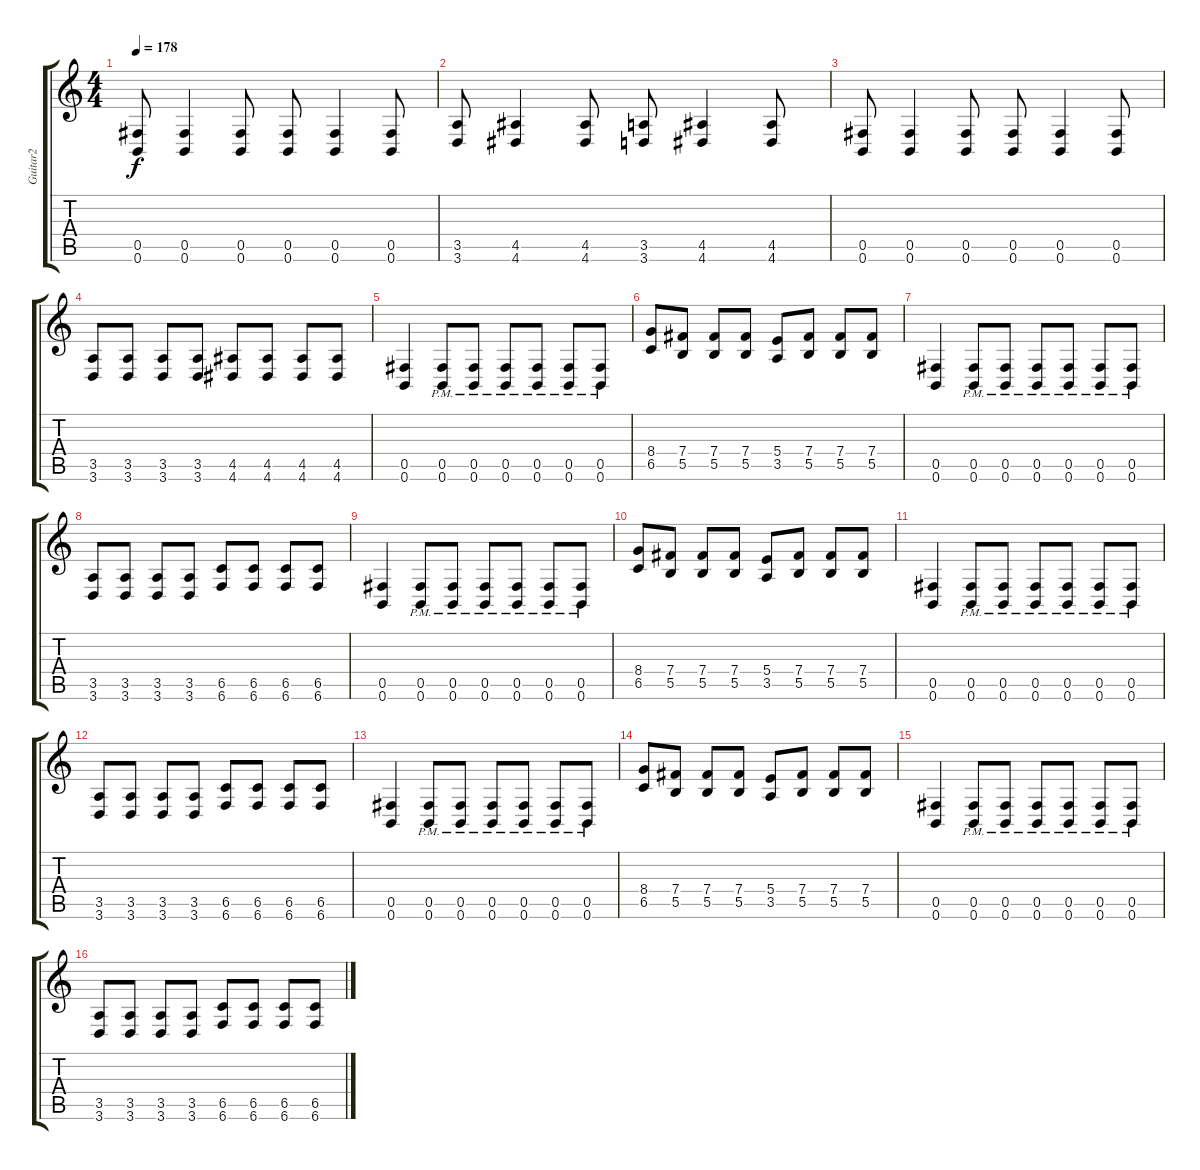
\track ("Guitar2" "Guitar2") {instrument distortionguitar}
\staff {score tabs}
\tuning (Db4 Ab3 E3 B2 Gb2 B1) {hide}
\ts (4 4)
\tempo 178
\clef g2
\ks c
(0.5 0.6).8{dy f} (0.5 0.6).4 (0.5 0.6).8 (0.5 0.6).8 (0.5 0.6).4 (0.5 0.6).8 |
(3.5 3.6).8 (4.5 4.6).4 (4.5 4.6).8 (3.5 3.6).8 (4.5 4.6).4 (4.5 4.6).8 |
(0.5 0.6).8 (0.5 0.6).4 (0.5 0.6).8 (0.5 0.6).8 (0.5 0.6).4 (0.5 0.6).8 |
(3.5 3.6).8 (3.5 3.6).8 (3.5 3.6).8 (3.5 3.6).8 (4.5 4.6).8 (4.5 4.6).8 (4.5 4.6).8 (4.5 4.6).8 |
(0.5 0.6).4 (0.5{pm} 0.6{pm}).8 (0.5{pm} 0.6{pm}).8 (0.5{pm} 0.6{pm}).8 (0.5{pm} 0.6{pm}).8 (0.5{pm} 0.6{pm}).8 (0.5{pm} 0.6{pm}).8 |
(8.4 6.5).8 (7.4 5.5).8 (7.4 5.5).8 (7.4 5.5).8 (5.4 3.5).8 (7.4 5.5).8 (7.4 5.5).8 (7.4 5.5).8 |
(0.5 0.6).4 (0.5{pm} 0.6{pm}).8 (0.5{pm} 0.6{pm}).8 (0.5{pm} 0.6{pm}).8 (0.5{pm} 0.6{pm}).8 (0.5{pm} 0.6{pm}).8 (0.5{pm} 0.6{pm}).8 |
(3.5 3.6).8 (3.5 3.6).8 (3.5 3.6).8 (3.5 3.6).8 (6.5 6.6).8 (6.5 6.6).8 (6.5 6.6).8 (6.5 6.6).8 |
(0.5 0.6).4 (0.5{pm} 0.6{pm}).8 (0.5{pm} 0.6{pm}).8 (0.5{pm} 0.6{pm}).8 (0.5{pm} 0.6{pm}).8 (0.5{pm} 0.6{pm}).8 (0.5{pm} 0.6{pm}).8 |
(8.4 6.5).8 (7.4 5.5).8 (7.4 5.5).8 (7.4 5.5).8 (5.4 3.5).8 (7.4 5.5).8 (7.4 5.5).8 (7.4 5.5).8 |
(0.5 0.6).4 (0.5{pm} 0.6{pm}).8 (0.5{pm} 0.6{pm}).8 (0.5{pm} 0.6{pm}).8 (0.5{pm} 0.6{pm}).8 (0.5{pm} 0.6{pm}).8 (0.5{pm} 0.6{pm}).8 |
(3.5 3.6).8 (3.5 3.6).8 (3.5 3.6).8 (3.5 3.6).8 (6.5 6.6).8 (6.5 6.6).8 (6.5 6.6).8 (6.5 6.6).8 |
(0.5 0.6).4 (0.5{pm} 0.6{pm}).8 (0.5{pm} 0.6{pm}).8 (0.5{pm} 0.6{pm}).8 (0.5{pm} 0.6{pm}).8 (0.5{pm} 0.6{pm}).8 (0.5{pm} 0.6{pm}).8 |
(8.4 6.5).8 (7.4 5.5).8 (7.4 5.5).8 (7.4 5.5).8 (5.4 3.5).8 (7.4 5.5).8 (7.4 5.5).8 (7.4 5.5).8 |
(0.5 0.6).4 (0.5{pm} 0.6{pm}).8 (0.5{pm} 0.6{pm}).8 (0.5{pm} 0.6{pm}).8 (0.5{pm} 0.6{pm}).8 (0.5{pm} 0.6{pm}).8 (0.5{pm} 0.6{pm}).8 |
(3.5 3.6).8 (3.5 3.6).8 (3.5 3.6).8 (3.5 3.6).8 (6.5 6.6).8 (6.5 6.6).8 (6.5 6.6).8 (6.5 6.6).8
